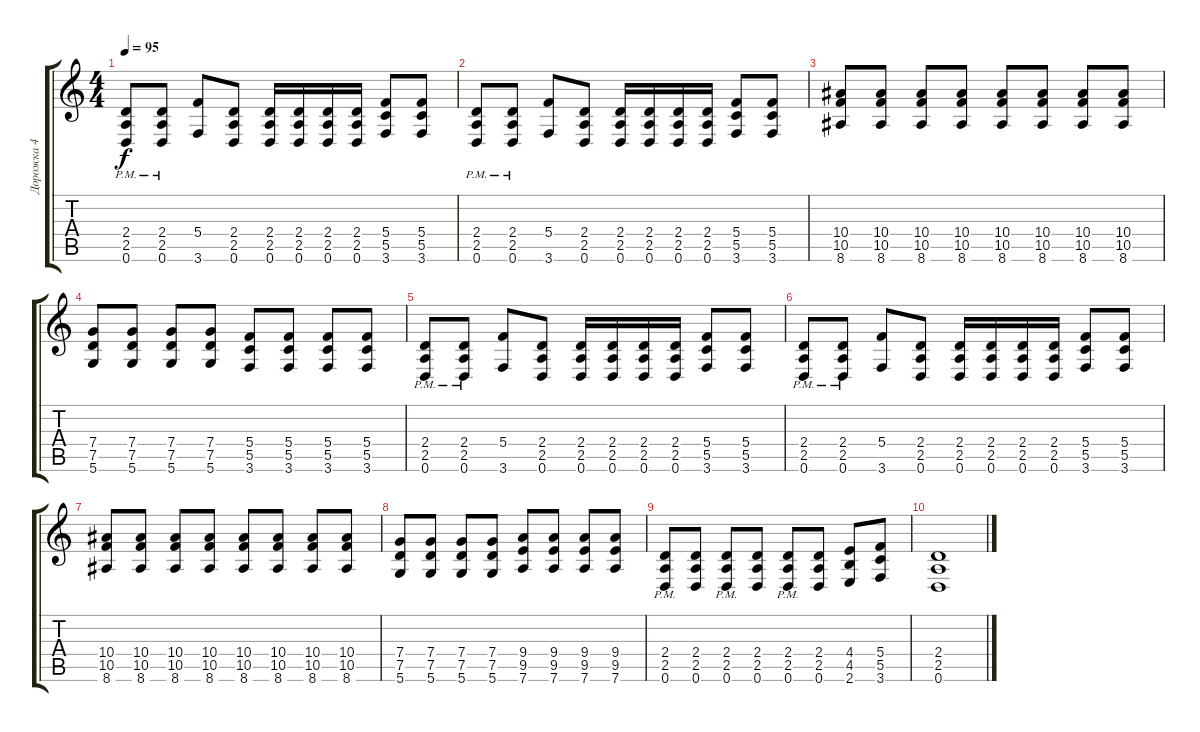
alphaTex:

\track ("Дорожка 4" "Дорожка 4") {instrument overdrivenguitar}
\staff {score tabs}
\tuning (D4 A3 F3 C3 G2 D2) {hide}
\ts (4 4)
\tempo 95
\clef g2
\ks c
(2.4{pm} 2.5{pm} 0.6{pm}).8{dy f} (2.4{pm} 2.5{pm} 0.6{pm}).8 (5.4 3.6).8 (2.4 2.5 0.6).8 (2.4 2.5 0.6).16 (2.4 2.5 0.6).16 (2.4 2.5 0.6).16 (2.4 2.5 0.6).16 (5.4 5.5 3.6).8 (5.4 5.5 3.6).8 |
(2.4{pm} 2.5{pm} 0.6{pm}).8 (2.4{pm} 2.5{pm} 0.6{pm}).8 (5.4 3.6).8 (2.4 2.5 0.6).8 (2.4 2.5 0.6).16 (2.4 2.5 0.6).16 (2.4 2.5 0.6).16 (2.4 2.5 0.6).16 (5.4 5.5 3.6).8 (5.4 5.5 3.6).8 |
(10.4 10.5 8.6).8 (10.4 10.5 8.6).8 (10.4 10.5 8.6).8 (10.4 10.5 8.6).8 (10.4 10.5 8.6).8 (10.4 10.5 8.6).8 (10.4 10.5 8.6).8 (10.4 10.5 8.6).8 |
(7.4 7.5 5.6).8 (7.4 7.5 5.6).8 (7.4 7.5 5.6).8 (7.4 7.5 5.6).8 (5.4 5.5 3.6).8 (5.4 5.5 3.6).8 (5.4 5.5 3.6).8 (5.4 5.5 3.6).8 |
(2.4{pm} 2.5{pm} 0.6{pm}).8 (2.4{pm} 2.5{pm} 0.6{pm}).8 (5.4 3.6).8 (2.4 2.5 0.6).8 (2.4 2.5 0.6).16 (2.4 2.5 0.6).16 (2.4 2.5 0.6).16 (2.4 2.5 0.6).16 (5.4 5.5 3.6).8 (5.4 5.5 3.6).8 |
(2.4{pm} 2.5{pm} 0.6{pm}).8 (2.4{pm} 2.5{pm} 0.6{pm}).8 (5.4 3.6).8 (2.4 2.5 0.6).8 (2.4 2.5 0.6).16 (2.4 2.5 0.6).16 (2.4 2.5 0.6).16 (2.4 2.5 0.6).16 (5.4 5.5 3.6).8 (5.4 5.5 3.6).8 |
(10.4 10.5 8.6).8 (10.4 10.5 8.6).8 (10.4 10.5 8.6).8 (10.4 10.5 8.6).8 (10.4 10.5 8.6).8 (10.4 10.5 8.6).8 (10.4 10.5 8.6).8 (10.4 10.5 8.6).8 |
(7.4 7.5 5.6).8 (7.4 7.5 5.6).8 (7.4 7.5 5.6).8 (7.4 7.5 5.6).8 (9.4 9.5 7.6).8 (9.4 9.5 7.6).8 (9.4 9.5 7.6).8 (9.4 9.5 7.6).8 |
(2.4{pm} 2.5{pm} 0.6{pm}).8 (2.4 2.5 0.6).8 (2.4{pm} 2.5{pm} 0.6{pm}).8 (2.4 2.5 0.6).8 (2.4{pm} 2.5{pm} 0.6{pm}).8 (2.4 2.5 0.6).8 (4.4 4.5 2.6).8 (5.4 5.5 3.6).8 |
(2.4 2.5 0.6).1
